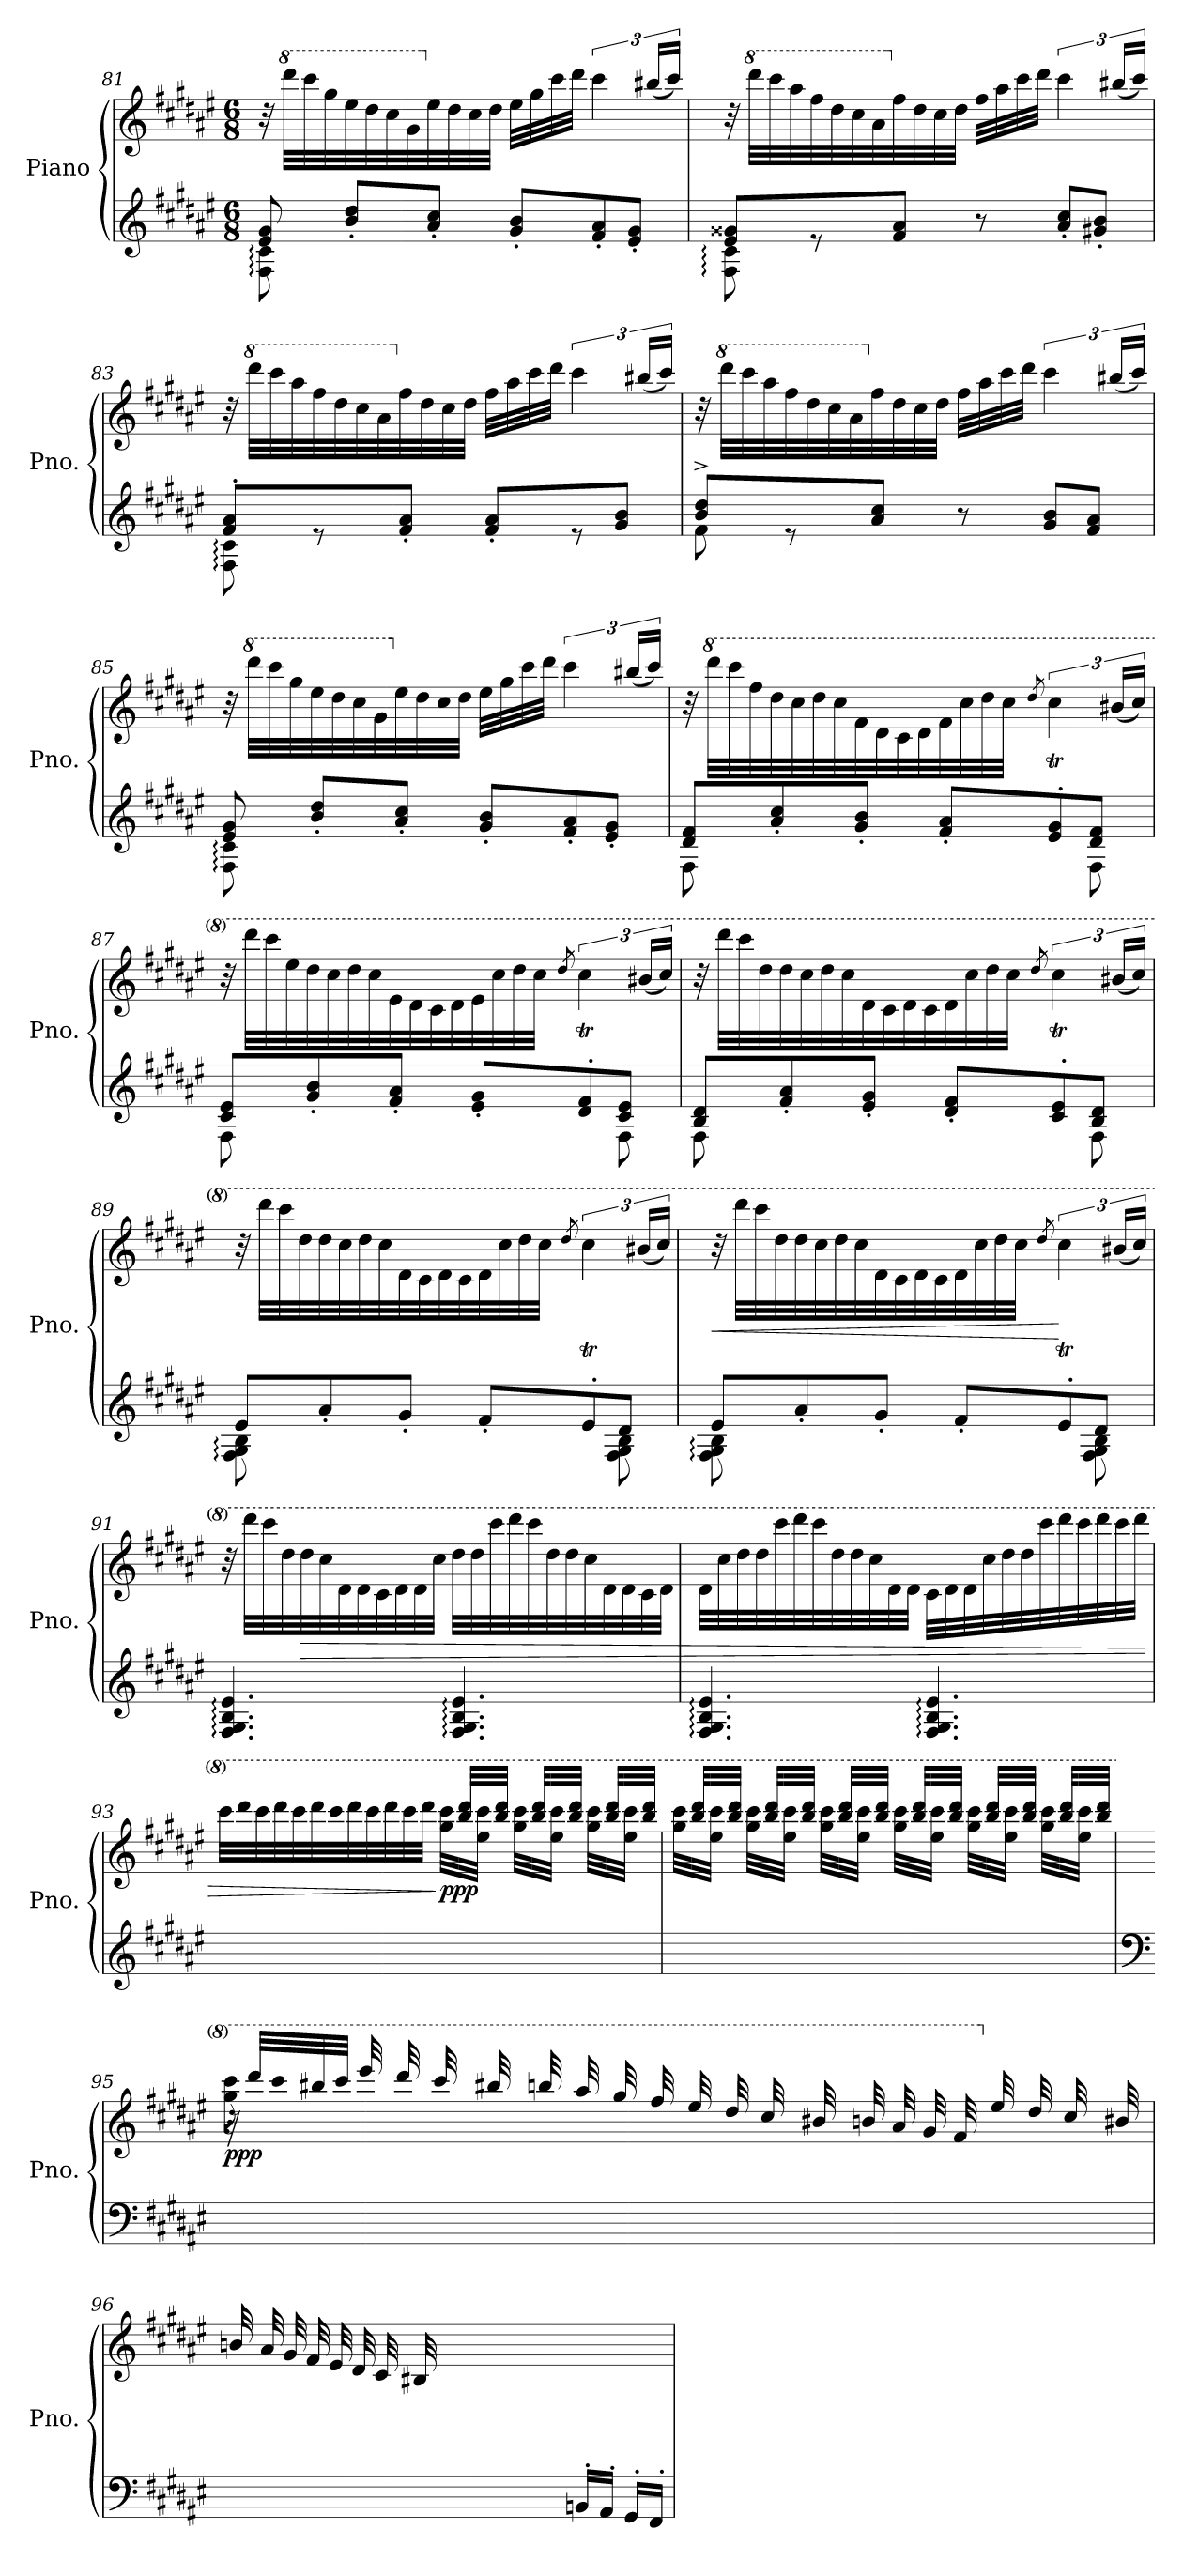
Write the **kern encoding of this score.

**kern	**kern	**dynam
*part1	*part1	*part1
*staff2	*staff1	*staff1/2
*I"Piano	*	*
*I'Pno.	*	*
*clefG2	*clefG2	*
*k[f#c#g#d#a#e#]	*k[f#c#g#d#a#e#]	*
*M6/8	*M6/8	*
=81	=81	=81
*^	*	*
8e#/ 8g#/	8F#\: 8c#\:	32r	.
*	*	*8va	*
.	.	32dddd#\LLL	.
.	.	32cccc#\	.
.	.	32ggg#\	.
8b/' 8dd#/'L	4ryy	32eee#\	.
.	.	32ddd#\	.
.	.	32ccc#\	.
.	.	32gg#\	.
*	*	*X8va	*
8a#/' 8cc#/'J	.	32ee#\	.
.	.	32dd#\	.
.	.	32cc#\	.
.	.	32dd#\JJJ	.
8g#/' 8b/'L	8ryy	32ee#\LLL	.
.	.	32gg#\	.
.	.	32ccc#\	.
.	.	32ddd#\JJJ	.
8f#/' 8a#/'	4ryy	6ccc#\	.
8e#/' 8g#/'J	.	.	.
.	.	(>24bb#X!/LL	.
.	.	24ccc#!/JJ)	.
!!LO:LB:g=z
=82	=82	=82	=82
8e#/ 8g##X/L	8F#\: 8c#\:	32r	.
*	*	*8va	*
.	.	32dddd#\LLL	.
.	.	32cccc#\	.
.	.	32aaa#\	.
8re	4ryy	32fff#\	.
.	.	32ddd#\	.
.	.	32ccc#\	.
.	.	32aa#\	.
*	*	*X8va	*
8f#/ 8a#/J	.	32ff#\	.
.	.	32dd#\	.
.	.	32cc#\	.
.	.	32dd#\JJJ	.
8r	8ryy	32ff#\LLL	.
.	.	32aa#\	.
.	.	32ccc#\	.
.	.	32ddd#\JJJ	.
8a#/' 8cc#/'L	4ryy	6ccc#\	.
8g#X/' 8b/'J	.	.	.
.	.	(>24bb#X!/LL	.
.	.	24ccc#!/JJ)	.
=83	=83	=83	=83
8f#/' 8a#/'L	8F#\: 8c#\:	32r	.
*	*	*8va	*
.	.	32dddd#\LLL	.
.	.	32cccc#\	.
.	.	32aaa#\	.
8re	4ryy	32fff#\	.
.	.	32ddd#\	.
.	.	32ccc#\	.
.	.	32aa#\	.
*	*	*X8va	*
8f#/' 8a#/'J	.	32ff#\	.
.	.	32dd#\	.
.	.	32cc#\	.
.	.	32dd#\JJJ	.
8f#/' 8a#/'L	8ryy	32ff#\LLL	.
.	.	32aa#\	.
.	.	32ccc#\	.
.	.	32ddd#\JJJ	.
8re	4ryy	6ccc#\	.
8g#/ 8b/J	.	.	.
.	.	(>24bb#X!/LL	.
.	.	24ccc#!/JJ)	.
!!LO:LB:g=z
=84	=84	=84	=84
8b/^ 8dd#/^L	8f#:\	32r	.
*	*	*8va	*
.	.	32dddd#\LLL	.
.	.	32cccc#\	.
.	.	32aaa#\	.
8re	4ryy	32fff#\	.
.	.	32ddd#\	.
.	.	32ccc#\	.
.	.	32aa#\	.
*	*	*X8va	*
8a#/ 8cc#/J	.	32ff#\	.
.	.	32dd#\	.
.	.	32cc#\	.
.	.	32dd#\JJJ	.
8r	8raayy	32ff#\LLL	.
.	.	32aa#\	.
.	.	32ccc#\	.
.	.	32ddd#\JJJ	.
8g#/ 8b/L	4ryy	6ccc#\	.
8f#/ 8a#/J	.	.	.
.	.	(>24bb#X!/LL	.
.	.	24ccc#!/JJ)	.
=85	=85	=85	=85
8e#/ 8g#/	8F#\: 8c#\:	32r	.
*	*	*8va	*
.	.	32dddd#\LLL	.
.	.	32cccc#\	.
.	.	32ggg#\	.
8b/' 8dd#/'L	4ryy	32eee#\	.
.	.	32ddd#\	.
.	.	32ccc#\	.
.	.	32gg#\	.
*	*	*X8va	*
8a#/' 8cc#/'J	.	32ee#\	.
.	.	32dd#\	.
.	.	32cc#\	.
.	.	32dd#\JJJ	.
8g#/' 8b/'L	8ryy	32ee#\LLL	.
.	.	32gg#\	.
.	.	32ccc#\	.
.	.	32ddd#\JJJ	.
8f#/' 8a#/'	4ryy	6ccc#\	.
8e#/' 8g#/'J	.	.	.
.	.	(>24bb#X!/LL	.
.	.	24ccc#!/JJ)	.
=86	=86	=86	=86
*	*^	*	*
8d#/ 8f#/L	8F#:\	4ryy	32r	.
*	*	*	*8va	*
.	.	.	32dddd#\LLL	.
.	.	.	32cccc#\	.
.	.	.	32fff#\	.
8a#/' 8cc#/'	4ryy	.	32ddd#\	.
.	.	.	32ccc#\	.
.	.	.	32ddd#\	.
.	.	.	32ccc#\	.
8g#/' 8b/'J	.	4ryy	32ff#\	.
.	.	.	32dd#\	.
.	.	.	32cc#\	.
.	.	.	32dd#\	.
8f#/' 8a#/'L	8ryy	.	32ff#\	.
.	.	.	32ccc#\	.
.	.	.	32ddd#\	.
.	.	.	32ccc#\JJJ	.
.	.	.	8qddd#/	.
8e#/' 8g#/'	8reyy	6ccc#T/yy	6ccc#\	.
8d#/ 8f#/J	8F#\	.	.	.
.	.	12ryy	(>24bb#X!/LL	.
.	.	.	24ccc#!/JJ)	.
!!LO:LB:g=z
=87	=87	=87	=87	=87
8c#/ 8e#/L	8F#:\	4ryy	32r	.
.	.	.	32dddd#\LLL	.
.	.	.	32cccc#\	.
.	.	.	32eee#\	.
8g#/' 8b/'	4ryy	.	32ddd#\	.
.	.	.	32ccc#\	.
.	.	.	32ddd#\	.
.	.	.	32ccc#\	.
8f#/' 8a#/'J	.	4ryy	32ee#\	.
.	.	.	32dd#\	.
.	.	.	32cc#\	.
.	.	.	32dd#\	.
8e#/' 8g#/'L	8ryy	.	32ee#\	.
.	.	.	32ccc#\	.
.	.	.	32ddd#\	.
.	.	.	32ccc#\JJJ	.
.	.	.	8qddd#/	.
8d#/' 8f#/'	8reyy	6ccc#T/yy	6ccc#\	.
8c#/ 8e#/J	8F#\	.	.	.
.	.	12ryy	(>24bb#X!/LL	.
.	.	.	24ccc#!/JJ)	.
=88	=88	=88	=88	=88
8B/ 8d#/L	8F#:\	4ryy	32r	.
.	.	.	32dddd#\LLL	.
.	.	.	32cccc#\	.
.	.	.	32ddd#\	.
8f#/' 8a#/'	4ryy	.	32ddd#\	.
.	.	.	32ccc#\	.
.	.	.	32ddd#\	.
.	.	.	32ccc#\	.
8e#/' 8g#/'J	.	4ryy	32dd#\	.
.	.	.	32cc#\	.
.	.	.	32dd#\	.
.	.	.	32cc#\	.
8d#/' 8f#/'L	8ryy	.	32dd#\	.
.	.	.	32ccc#\	.
.	.	.	32ddd#\	.
.	.	.	32ccc#\JJJ	.
.	.	.	8qddd#/	.
8c#/' 8e#/'	8reyy	6ccc#T/yy	6ccc#\	.
8B/ 8d#/J	8F#\	.	.	.
.	.	12ryy	(>24bb#X!/LL	.
.	.	.	24ccc#!/JJ)	.
=89	=89	=89	=89	=89
8e#/L	8F#\: 8G#\: 8B\:	4ryy	32r	.
.	.	.	32dddd#\LLL	.
.	.	.	32cccc#\	.
.	.	.	32ddd#\	.
8a#'/	4ryy	.	32ddd#\	.
.	.	.	32ccc#\	.
.	.	.	32ddd#\	.
.	.	.	32ccc#\	.
8g#'/J	.	4ryy	32dd#\	.
.	.	.	32cc#\	.
.	.	.	32dd#\	.
.	.	.	32cc#\	.
8f#'/L	8ryy	.	32dd#\	.
.	.	.	32ccc#\	.
.	.	.	32ddd#\	.
.	.	.	32ccc#\JJJ	.
.	.	.	8qddd#/	.
8e#'/	8reyy	6ccc#T/yy	6ccc#\	.
8d#/J	8F#\ 8G#\ 8B\	.	.	.
.	.	12ryy	(>24bb#X!/LL	.
.	.	.	24ccc#!/JJ)	.
!!LO:LB:g=z
=90	=90	=90	=90	=90
!	!	!	!	!LO:HP:b
8e#/L	8F#\: 8G#\: 8B\:	4ryy	32r	<
.	.	.	32dddd#\LLL	.
.	.	.	32cccc#\	.
.	.	.	32ddd#\	.
8a#'/	4ryy	.	32ddd#\	.
.	.	.	32ccc#\	.
.	.	.	32ddd#\	.
.	.	.	32ccc#\	.
8g#'/J	.	4ryy	32dd#\	.
.	.	.	32cc#\	.
.	.	.	32dd#\	.
.	.	.	32cc#\	.
8f#'/L	8ryy	.	32dd#\	.
.	.	.	32ccc#\	.
.	.	.	32ddd#\	.
.	.	.	32ccc#\JJJ	.
.	.	.	8qddd#/	.
8e#'/	8reyy	6ccc#T/yy	6ccc#\	[
8d#/J	8F#\ 8G#\ 8B\	.	.	.
.	.	12ryy	(>24bb#X!/LL	.
.	.	.	24ccc#!/JJ)	.
*v	*v	*v	*	*
=91	=91	=91
4.F#/: 4.G#/: 4.B/: 4.e#/:	32r	.
.	32dddd#\LLL	.
.	32cccc#\	.
.	32ddd#\	.
!	!	!LO:HP:b
.	32ddd#\	>
.	32ccc#\	.
.	32dd#\	.
.	32dd#\	.
.	32cc#\	.
.	32dd#\	.
.	32dd#\	.
.	32ccc#\JJJ	.
4.F#/: 4.G#/: 4.B/: 4.e#/:	32ddd#\LLL	.
.	32ddd#\	.
.	32cccc#\	.
.	32dddd#\	.
.	32cccc#\	.
.	32ddd#\	.
.	32ddd#\	.
.	32ccc#\	.
.	32dd#\	.
.	32dd#\	.
.	32cc#\	.
.	32dd#\JJJ	.
=92	=92	=92
4.F#/: 4.G#/: 4.B/: 4.e#/:	32dd#\LLL	.
.	32ccc#\	.
.	32ddd#\	.
.	32ddd#\	.
.	32cccc#\	.
.	32dddd#\	.
.	32cccc#\	.
.	32ddd#\	.
.	32ddd#\	.
.	32ccc#\	.
.	32dd#\	.
.	32dd#\JJJ	.
4.F#/: 4.G#/: 4.B/: 4.e#/:	32cc#\LLL	.
.	32dd#\	.
.	32dd#\	.
.	32ccc#\	.
.	32ddd#\	.
.	32ddd#\	.
.	32cccc#\	.
.	32dddd#\	.
.	32cccc#\	.
.	32dddd#\	.
.	32cccc#\	.
.	32dddd#\JJJ	.
!!LO:LB:g=z
=93	=93	=93
*	*^	*
2.ryy	32cccc#\LLL	8ryy	.
.	32dddd#\	.	.
.	32cccc#\	.	.
.	32dddd#\	.	.
.	32cccc#\	8ryy	.
.	32dddd#\	.	.
.	32cccc#\	.	.
.	32dddd#\	.	.
.	32cccc#\	8ryy	.
.	32dddd#\	.	.
.	32cccc#\	.	.
.	32dddd#\JJJ	.	.
!	!	!	!LO:DY:n=1:b
.	32ryy	32ggg#\ 32cccc#\LLL	] ppp
.	32bbb/ 32dddd#/LLL	32rgggyy	.
.	32ryy	32eee#\ 32cccc#\JJJ	.
.	32bbb/ 32dddd#/JJJ	32ryy	.
.	32ryy	32ggg#\ 32cccc#\LLL	.
.	32bbb/ 32dddd#/LLL	32rgggyy	.
.	32ryy	32eee#\ 32cccc#\JJJ	.
.	32bbb/ 32dddd#/JJJ	32ryy	.
.	32ryy	32ggg#\ 32cccc#\LLL	.
.	32bbb/ 32dddd#/LLL	32rgggyy	.
.	32ryy	32eee#\ 32cccc#\JJJ	.
.	32bbb/ 32dddd#/JJJ	32ryy	.
=94	=94	=94	=94
2.ryy	32ryy	32ggg#\ 32cccc#\LLL	.
.	32bbb/ 32dddd#/LLL	32rgggyy	.
.	32ryy	32eee#\ 32cccc#\JJJ	.
.	32bbb/ 32dddd#/JJJ	32ryy	.
.	32ryy	32ggg#\ 32cccc#\LLL	.
.	32bbb/ 32dddd#/LLL	32rgggyy	.
.	32ryy	32eee#\ 32cccc#\JJJ	.
.	32bbb/ 32dddd#/JJJ	32ryy	.
.	32ryy	32ggg#\ 32cccc#\LLL	.
.	32bbb/ 32dddd#/LLL	32rgggyy	.
.	32ryy	32eee#\ 32cccc#\JJJ	.
.	32bbb/ 32dddd#/JJJ	32ryy	.
.	32ryy	32ggg#\ 32cccc#\LLL	.
.	32bbb/ 32dddd#/LLL	32rgggyy	.
.	32ryy	32eee#\ 32cccc#\JJJ	.
.	32bbb/ 32dddd#/JJJ	32ryy	.
.	32ryy	32ggg#\ 32cccc#\LLL	.
.	32bbb/ 32dddd#/LLL	32rgggyy	.
.	32ryy	32eee#\ 32cccc#\JJJ	.
.	32bbb/ 32dddd#/JJJ	32ryy	.
.	32ryy	32ggg#\ 32cccc#\LLL	.
.	32bbb/ 32dddd#/LLL	32rgggyy	.
.	32ryy	32eee#\ 32cccc#\JJJ	.
.	32bbb/ 32dddd#/JJJ	32ryy	.
!!LO:PB:g=z	!!
=95	=95	=95	=95
*clefF4	*	*	*
!	!	!	!LO:DY:b
2ryy	32raa	8ggg#\ 8cccc#\	ppp
.	(32dddd#/LLL	.	.
.	32cccc#/	.	.
.	32bbb#X/	.	.
.	32cccc#/JJJ	32ryy	.
.	32eeee#/LLL	8ryy	.
.	32dddd#/	.	.
.	32cccc#/	.	.
.	32bbb#X/	.	.
.	32bbbn/	4...ryy	.
.	32aaa#/	.	.
.	32ggg#/	.	.
.	32fff#/	.	.
.	32eee#/	.	.
.	32ddd#/	.	.
.	32ccc#/	.	.
4ryy	32bb#X/	.	.
.	32bbn/	.	.
.	32aa#/	.	.
.	32gg#/	.	.
.	32ff#/	.	.
*	*X8va	*	*
.	32ee#/	.	.
.	32dd#/	.	.
.	32cc#/	.	.
32ryy	32b#X/	32ryy	.
*	*v	*v	*
=96	=96	=96
*^	*	*
4ryy	2.ryy	32bn/	.
.	.	32ryy	.
.	.	32a#/	.
.	.	32g#/	.
.	.	32f#/	.
.	.	32e#/	.
.	.	32d#/	.
.	.	32c#/	.
32Bn/	.	32B#X/	.
32A#/	.	4...ryy	.
32G#/	.	.	.
32F#/	.	.	.
32E#/	.	.	.
32D#/	.	.	.
32C#/	.	.	.
32BB#X/JJJ)	.	.	.
16BBn'/LL	.	.	.
16AA#'/JJ	.	.	.
16GG#'/LL	.	.	.
16FF#'/JJ	.	.	.
*v	*v	*	*
=	=	=
*-	*-	*-
